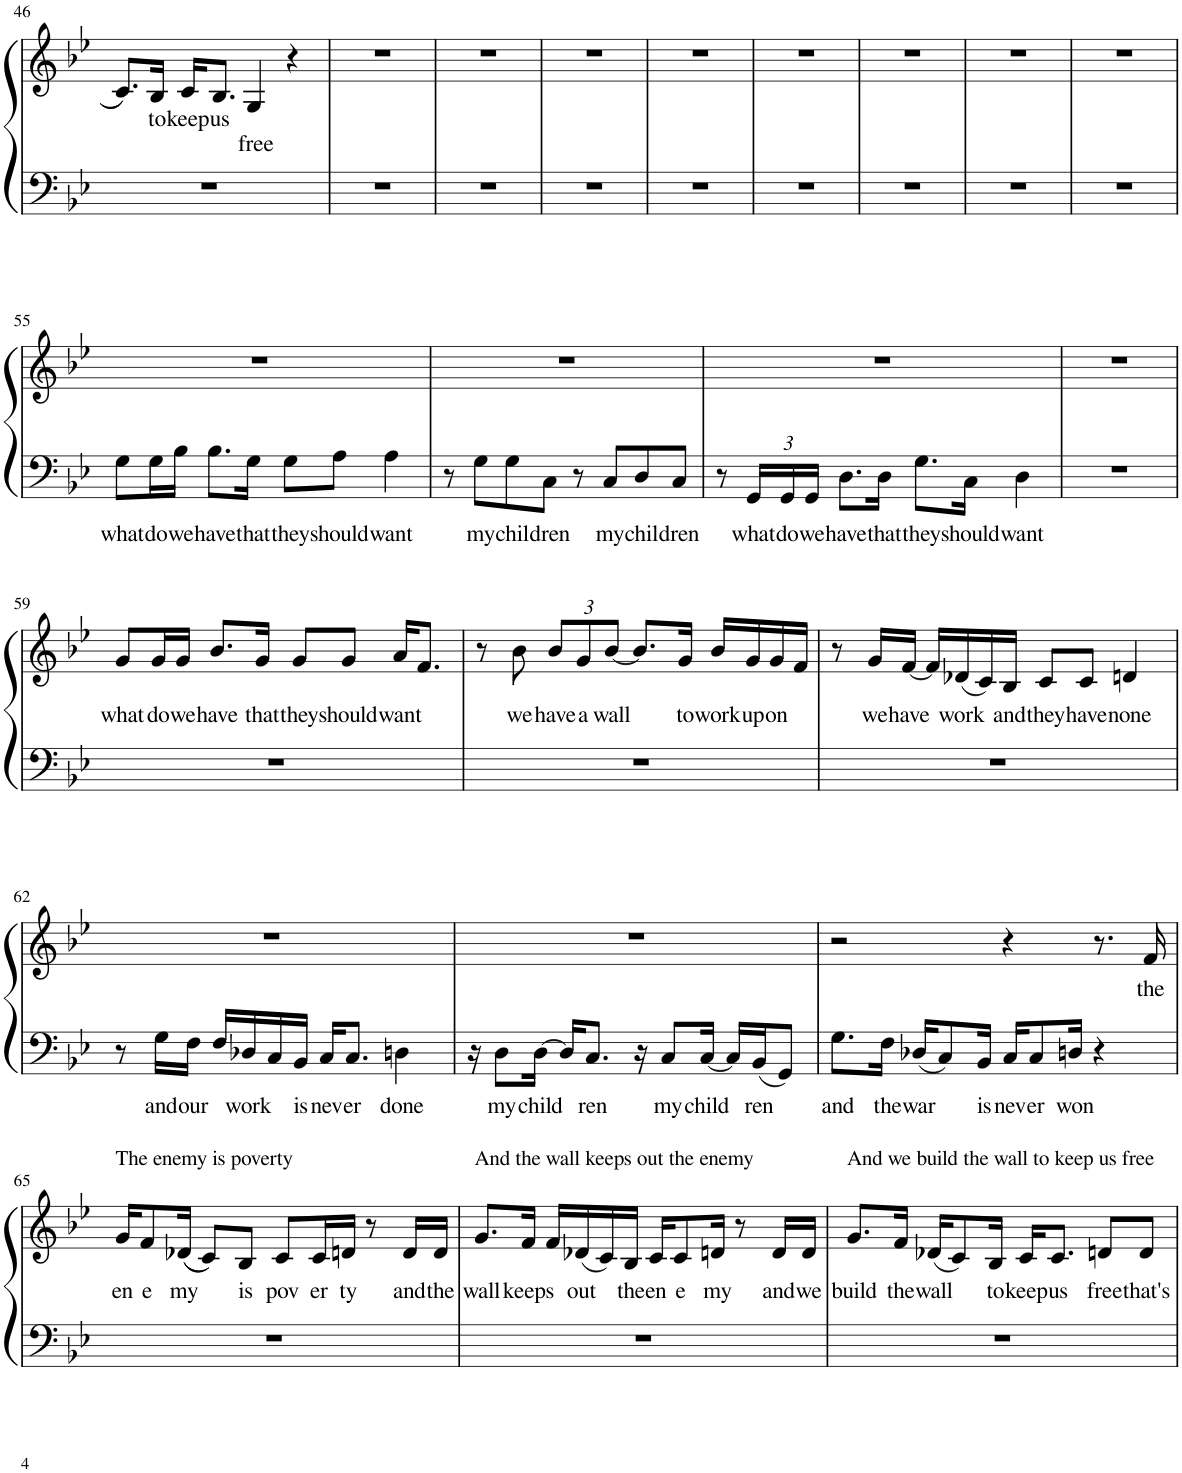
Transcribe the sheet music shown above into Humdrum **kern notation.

**kern	**text	**kern	**text
*part1	*part1	*part1	*part1
*staff2	*staff2	*staff1	*staff1
*I"Piano	*	*	*
*I'Pno.	*	*	*
!!LO:PB:g=z
*clefF4	*	*clefG2	*
*k[b-e-]	*	*k[b-e-]	*
*M4/4	*	*M4/4	*
*met(c)	*	*met(c)	*
=46	=46	=46	=46
1r	.	8.c/L	.
!	!	!	!LO:LY:b
.	.	16B-/Jk	to
!	!	!	!LO:LY:b
.	.	16c/KL	keep
!	!	!	!LO:LY:b
.	.	8.B-/J	us
!	!	!	!LO:LY:b
.	.	4G/	free
.	.	4r	.
=47	=47	=47	=47
1r	.	1r	.
=48	=48	=48	=48
1r	.	1r	.
=49	=49	=49	=49
1r	.	1r	.
=50	=50	=50	=50
1r	.	1r	.
=51	=51	=51	=51
1r	.	1r	.
=52	=52	=52	=52
1r	.	1r	.
=53	=53	=53	=53
1r	.	1r	.
=54	=54	=54	=54
1r	.	1r	.
!!LO:LB:g=z
=55	=55	=55	=55
!	!LO:LY:b	!	!
8G\L	what	1r	.
!	!LO:LY:b	!	!
16G\L	do	.	.
!	!LO:LY:b	!	!
16B-\JJ	we	.	.
!	!LO:LY:b	!	!
8.B-\L	have	.	.
!	!LO:LY:b	!	!
16G\Jk	that	.	.
!	!LO:LY:b	!	!
8G\L	they	.	.
!	!LO:LY:b	!	!
8A\J	should	.	.
!	!LO:LY:b	!	!
4A\	want	.	.
=56	=56	=56	=56
8r	.	1r	.
!	!LO:LY:b	!	!
8G\L	my	.	.
!	!LO:LY:b	!	!
8G\	chil	.	.
!	!LO:LY:b	!	!
8C\J	dren	.	.
8r	.	.	.
!	!LO:LY:b	!	!
8C/L	my	.	.
!	!LO:LY:b	!	!
8D/	chil	.	.
!	!LO:LY:b	!	!
8C/J	dren	.	.
=57	=57	=57	=57
8r	.	1r	.
*Xbrackettup	*	*	*
!	!LO:LY:b	!	!
24GG/LL	what	.	.
!	!LO:LY:b	!	!
24GG/	do	.	.
!	!LO:LY:b	!	!
24GG/JJ	we	.	.
!	!LO:LY:b	!	!
8.D\L	have	.	.
!	!LO:LY:b	!	!
16D\Jk	that	.	.
!	!LO:LY:b	!	!
8.G\L	they	.	.
!	!LO:LY:b	!	!
16C\Jk	should	.	.
!	!LO:LY:b	!	!
4D\	want	.	.
=58	=58	=58	=58
1r	.	1r	.
!!LO:LB:g=z
=59	=59	=59	=59
!	!	!	!LO:LY:b
1r	.	8g/L	what
!	!	!	!LO:LY:b
.	.	16g/L	do
!	!	!	!LO:LY:b
.	.	16g/JJ	we
!	!	!	!LO:LY:b
.	.	8.b-/L	have
!	!	!	!LO:LY:b
.	.	16g/Jk	that
!	!	!	!LO:LY:b
.	.	8g/L	they
!	!	!	!LO:LY:b
.	.	8g/J	should
!	!	!	!LO:LY:b
.	.	16a/KL	want
.	.	8.f/J	.
=60	=60	=60	=60
1r	.	8r	.
!	!	!	!LO:LY:b
.	.	8b-\	we
*	*	*Xbrackettup	*
!	!	!	!LO:LY:b
.	.	12b-/L	have
!	!	!	!LO:LY:b
.	.	12g/	a
!	!	!	!LO:LY:b
.	.	[12b-/J	wall
.	.	8.b-/L]	.
!	!	!	!LO:LY:b
.	.	16g/Jk	to
!	!	!	!LO:LY:b
.	.	16b-/LL	work
!	!	!	!LO:LY:b
.	.	16g/	up
!	!	!	!LO:LY:b
.	.	16g/	on
.	.	16f/JJ	.
=61	=61	=61	=61
1r	.	8r	.
!	!	!	!LO:LY:b
.	.	16g/LL	we
!	!	!	!LO:LY:b
.	.	[16f/JJ	have
.	.	16f/LL]	.
!	!	!	!LO:LY:b
.	.	(16d-X/	work
.	.	16c/)	.
!	!	!	!LO:LY:b
.	.	16B-/JJ	and
!	!	!	!LO:LY:b
.	.	8c/L	they
!	!	!	!LO:LY:b
.	.	8c/J	have
!	!	!	!LO:LY:b
.	.	4dn/	none
!!LO:LB:g=z
=62	=62	=62	=62
8r	.	1r	.
!	!LO:LY:b	!	!
16G\LL	and	.	.
!	!LO:LY:b	!	!
16F\JJ	our	.	.
16F/LL	.	.	.
!	!LO:LY:b	!	!
16D-X/	work	.	.
16C/	.	.	.
!	!LO:LY:b	!	!
16BB-/JJ	is	.	.
!	!LO:LY:b	!	!
16C/KL	nev	.	.
!	!LO:LY:b	!	!
8.C/J	er	.	.
!	!LO:LY:b	!	!
4Dn\	done	.	.
=63	=63	=63	=63
16r	.	1r	.
!	!LO:LY:b	!	!
8D\L	my	.	.
!	!LO:LY:b	!	!
[16D\Jk	child	.	.
16D/KL]	.	.	.
!	!LO:LY:b	!	!
8.C/J	ren	.	.
16r	.	.	.
!	!LO:LY:b	!	!
8C/L	my	.	.
!	!LO:LY:b	!	!
[16C/Jk	child	.	.
16C/LL]	.	.	.
!	!LO:LY:b	!	!
16BB-/J	ren	.	.
8GG/J	.	.	.
=64	=64	=64	=64
!	!LO:LY:b	!	!
8.G\L	and	2r	.
!	!LO:LY:b	!	!
16F\Jk	the	.	.
!	!LO:LY:b	!	!
16D-X/KL	war	.	.
8C/	.	.	.
!	!LO:LY:b	!	!
16BB-/Jk	is	.	.
!	!LO:LY:b	!	!
16C/KL	nev	4r	.
!	!LO:LY:b	!	!
8C/	er	.	.
!	!LO:LY:b	!	!
16Dn/Jk	won	.	.
4r	.	8.r	.
!	!	!	!LO:LY:b
.	.	16f/	the
!!LO:LB:g=z
=65	=65	=65	=65
!	!	!LO:TX:a:t=The enemy is poverty	!
!	!	!	!LO:LY:b
1r	.	16g/KL	en
!	!	!	!LO:LY:b
.	.	8f/	e
!	!	!	!LO:LY:b
.	.	((16d-X/Jk	my
.	.	8c/L))	.
!	!	!	!LO:LY:b
.	.	8B-/J	is
!	!	!	!LO:LY:b
.	.	8c/L	pov
!	!	!	!LO:LY:b
.	.	16c/L	er
!	!	!	!LO:LY:b
.	.	16dn/JJ	ty
.	.	8r	.
!	!	!	!LO:LY:b
.	.	16d/LL	and
!	!	!	!LO:LY:b
.	.	16d/JJ	the
=66	=66	=66	=66
!	!	!LO:TX:a:t=And the wall keeps out the enemy	!
!	!	!	!LO:LY:b
1r	.	8.g/L	wall
!	!	!	!LO:LY:b
.	.	16f/Jk	keeps
.	.	16f/LL	.
!	!	!	!LO:LY:b
.	.	(16d-X/	out
.	.	16c/)	.
!	!	!	!LO:LY:b
.	.	16B-/JJ	the
!	!	!	!LO:LY:b
.	.	16c/KL	en
!	!	!	!LO:LY:b
.	.	8c/	e
!	!	!	!LO:LY:b
.	.	16dn/Jk	my
.	.	8r	.
!	!	!	!LO:LY:b
.	.	16d/LL	and
!	!	!	!LO:LY:b
.	.	16d/JJ	we
=67	=67	=67	=67
!	!	!LO:TX:a:t=And we build the wall to keep us free	!
!	!	!	!LO:LY:b
1r	.	8.g/L	build
!	!	!	!LO:LY:b
.	.	16f/Jk	the
!	!	!	!LO:LY:b
.	.	(16d-X/KL	wall
.	.	8c/)	.
!	!	!	!LO:LY:b
.	.	16B-/Jk	to
!	!	!	!LO:LY:b
.	.	16c/KL	keep
!	!	!	!LO:LY:b
.	.	8.c/J	us
!	!	!	!LO:LY:b
.	.	8dn/L	free
!	!	!	!LO:LY:b
.	.	8d/J	that's
=	=	=	=
*-	*-	*-	*-
